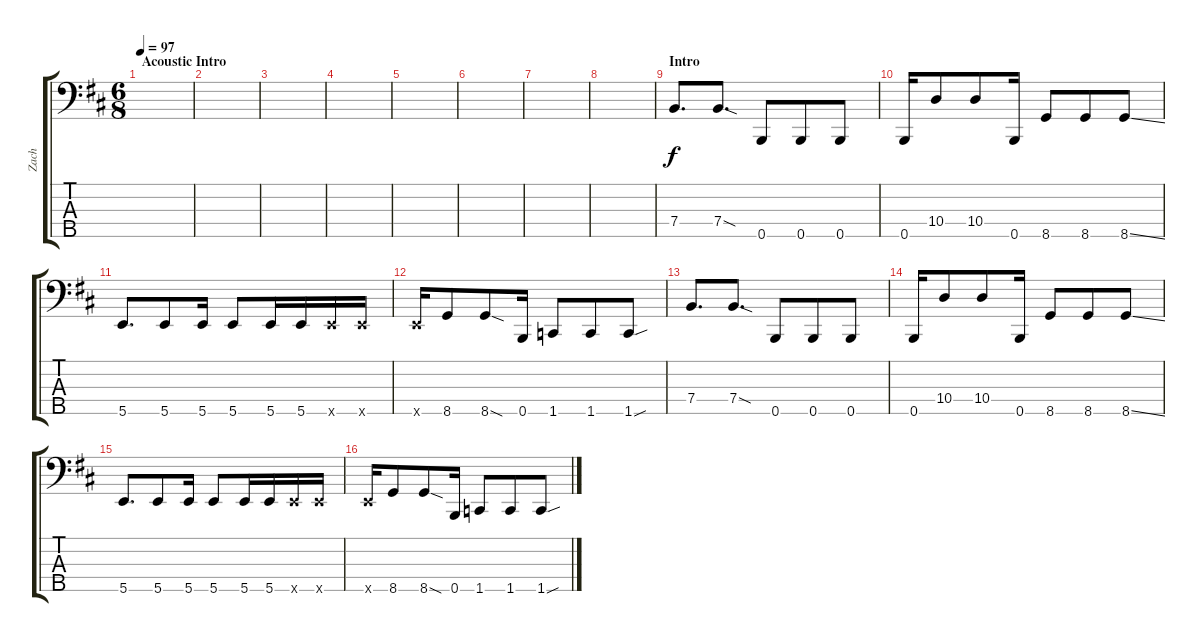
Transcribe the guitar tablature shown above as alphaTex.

\track ("Zach" "Zach") {instrument electricbassfinger}
\staff {score tabs}
\tuning (G2 D2 A1 E1 B0) {hide}
\ts (6 8)
\section ("" "Acoustic Intro")
\tempo 97
\clef f4
\ks bminor
|
|
|
|
|
|
|
|
\section ("" "Intro")
7.4.8{d} 7.4{sod}.8{d} 0.5.8 0.5.8 0.5.8 |
0.5.16 10.4.8 10.4.8 0.5.16 8.5.8 8.5.8 8.5{ss}.8 |
5.5.8{d} 5.5.8 5.5.16 5.5.8 5.5.16 5.5.16 5.5{x}.16 5.5{x}.16 |
5.5{x}.16 8.5.8 8.5{sod}.8 0.5.16 1.5.8 1.5.8 1.5{sou}.8 |
7.4.8{d} 7.4{sod}.8{d} 0.5.8 0.5.8 0.5.8 |
0.5.16 10.4.8 10.4.8 0.5.16 8.5.8 8.5.8 8.5{ss}.8 |
5.5.8{d} 5.5.8 5.5.16 5.5.8 5.5.16 5.5.16 5.5{x}.16 5.5{x}.16 |
5.5{x}.16 8.5.8 8.5{sod}.8 0.5.16 1.5.8 1.5.8 1.5{sou}.8
